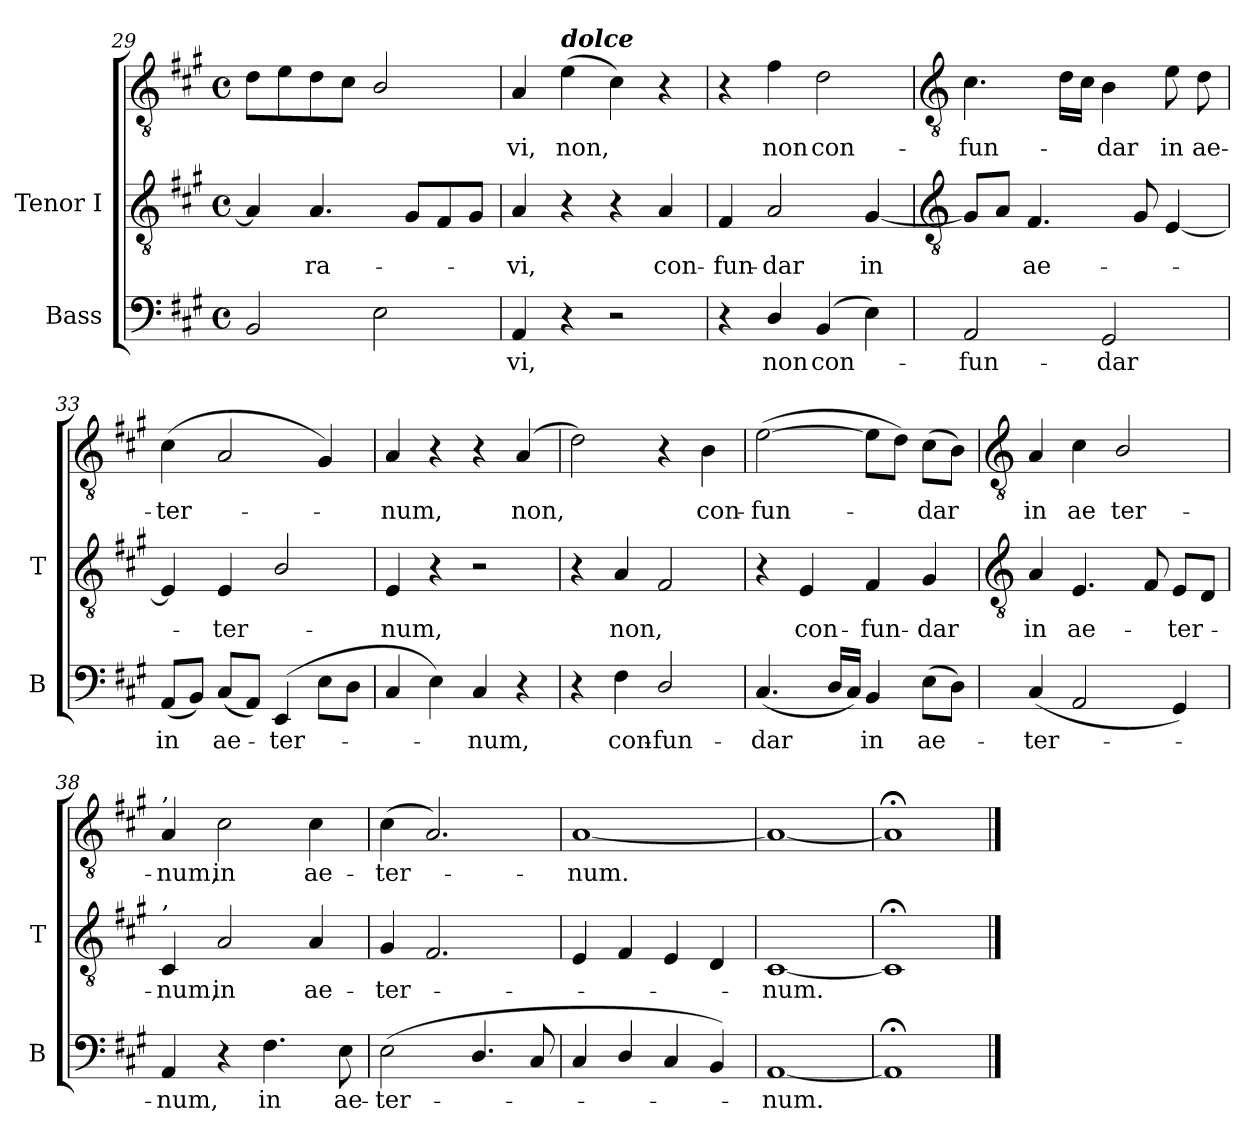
**kern	**text	**kern	**text	**kern	**text
*part2	*part2	*part1	*part1	*part1	*part1
*staff3	*staff3	*staff2	*staff2	*staff1	*staff1
*I"Bass	*	*I"Tenor I	*	*	*
*I'B	*	*I'T	*	*	*
*clefF4	*	*clefGv2	*	*clefGv2	*
*k[f#c#g#]	*	*k[f#c#g#]	*	*k[f#c#g#]	*
*A:	*	*A:	*	*A:	*
*M4/4	*	*M4/4	*	*M4/4	*
*met(c)	*	*met(c)	*	*met(c)	*
=29	=29	=29	=29	=29	=29
2BB	.	4A]	.	8dL	.
.	.	.	.	8e	.
!	!	!	!LO:LY:b	!	!
.	.	4.A	ra-	8d	.
.	.	.	.	8c#J	.
2E	.	.	.	2B/	.
.	.	8G#L	.	.	.
.	.	8F#	.	.	.
.	.	8G#J	.	.	.
=30	=30	=30	=30	=30	=30
!	!LO:LY:b	!	!LO:LY:b	!	!LO:LY:b
4AA	vi,	4A	vi,	4A	vi,
!	!	!	!	!LO:TX:a:Bi:t=dolce	!
!	!	!	!	!	!LO:LY:b
4r	.	4r	.	(>4e	non,
2r	.	4r	.	4c#)	.
!	!	!	!LO:LY:b	!	!
.	.	4A	con-	4r	.
=31	=31	=31	=31	=31	=31
!	!	!	!LO:LY:b	!	!
4r	.	4F#	-fun-	4r	.
!	!LO:LY:b	!	!LO:LY:b	!	!LO:LY:b
4D/	non	2A	-dar	4f#	-non
!	!LO:LY:b	!	!	!	!LO:LY:b
(<4BB	con-	.	.	2d	con-
!	!	!	!LO:LY:b	!	!
4E)	.	(>[4G#	in	.	.
!!LO:LB:g=z
=32	=32	=32	=32	=32	=32
*	*	*clefGv2	*	*clefGv2	*
!	!LO:LY:b	!	!	!	!LO:LY:b
2AA	fun-	8G#L]	.	4.c#	fun-
.	.	8AJ	.	.	.
!	!	!	!LO:LY:b	!	!
.	.	4.F#	-ae-	.	.
.	.	.	.	16dLL	.
.	.	.	.	16c#JJ)	.
!	!LO:LY:b	!	!	!	!LO:LY:b
2GG#	-dar	.	.	4B	dar
.	.	8G#	.	.	.
!	!	!	!	!	!LO:LY:b
.	.	[4E	.	8e	in
!	!	!	!	!	!LO:LY:b
.	.	.	.	8d	ae-
=33	=33	=33	=33	=33	=33
!	!LO:LY:b	!	!	!	!LO:LY:b
(<8AAL	in	4E]	.	(<4c#	ter-
8BBJ)	.	.	.	.	.
!	!LO:LY:b	!	!LO:LY:b	!	!
(<8C#L	ae-	4E	ter-	2A	.
8AAJ)	.	.	.	.	.
!	!LO:LY:b	!	!	!	!
(<4EE	ter-	2B/	.	.	.
8EL	.	.	.	4G#)	.
8DJ	.	.	.	.	.
=34	=34	=34	=34	=34	=34
!	!	!	!LO:LY:b	!	!LO:LY:b
4C#	.	4E	num,	4A	num,
4E)	.	4r	.	4r	.
!	!LO:LY:b	!	!	!	!
4C#	num,	2r	.	4r	.
!	!	!	!	!	!LO:LY:b
4r	.	.	.	(<4A	non,
=35	=35	=35	=35	=35	=35
4r	.	4r	.	2d)	.
!	!LO:LY:b	!	!LO:LY:b	!	!
4F#	con-	4A	-non,	.	.
!	!LO:LY:b	!	!	!	!
2D/	-fun-	2F#	.	4r	.
!	!	!	!	!	!LO:LY:b
.	.	.	.	4B	con-
=36	=36	=36	=36	=36	=36
!	!LO:LY:b	!	!	!	!LO:LY:b
(<4.C#	-dar	4r	.	(>[2e	fun-
!	!	!	!LO:LY:b	!	!
.	.	4E	con-	.	.
16DLL	.	.	.	.	.
16C#JJ)	.	.	.	.	.
!	!LO:LY:b	!	!LO:LY:b	!	!
4BB	in	4F#	-fun-	8eL]	.
.	.	.	.	8dJ)	.
!	!LO:LY:b	!	!LO:LY:b	!	!LO:LY:b
(>8EL	ae-	4G#	-dar	(>8c#L	dar
8DJ)	.	.	.	8BJ)	.
!!LO:LB:g=z
=37	=37	=37	=37	=37	=37
*	*	*clefGv2	*	*clefGv2	*
!	!LO:LY:b	!	!LO:LY:b	!	!LO:LY:b
(<4C#	ter-	4A	-in	4A	in
!	!	!	!LO:LY:b	!	!LO:LY:b
2AA	.	4.E	ae-	4c#	ae
!	!	!	!	!	!LO:LY:b
.	.	.	.	2B/	ter-
.	.	8F#	.	.	.
!	!	!	!LO:LY:b	!	!
4GG#)	.	8EL	ter-	.	.
.	.	8DJ	.	.	.
=38	=38	=38	=38	=38	=38
!	!	!	!	!LO:TX:a:t=,	!
!	!	!LO:TX:a:t=,	!	!	!
!	!LO:LY:b	!	!LO:LY:b	!	!LO:LY:b
4AA	num,	4C#	-num,	4A	num,
!	!	!	!LO:LY:b	!	!LO:LY:b
4r	.	2A	in	2c#	in
!	!LO:LY:b	!	!	!	!
4.F#	in	.	.	.	.
!	!	!	!LO:LY:b	!	!LO:LY:b
.	.	4A	ae-	4c#	ae-
!	!LO:LY:b	!	!	!	!
8E	ae-	.	.	.	.
=39	=39	=39	=39	=39	=39
!	!LO:LY:b	!	!LO:LY:b	!	!LO:LY:b
(<2E	-ter-	4G#	ter-	(<4c#	-ter-
.	.	2.F#	.	2.A)	.
4.D/	.	.	.	.	.
8C#	.	.	.	.	.
=40	=40	=40	=40	=40	=40
!	!	!	!	!	!LO:LY:b
4C#	.	4E	.	[1A	num.
4D/	.	4F#	.	.	.
4C#	.	4E	.	.	.
4BB)	.	4D	.	.	.
=41	=41	=41	=41	=41	=41
!	!LO:LY:b	!	!LO:LY:b	!	!
[1AA	num.	[1C#	num.	1A_	.
=42	=42	=42	=42	=42	=42
1AA;<]	.	1C#;<]	.	1A;<]	.
==	==	==	==	==	==
*-	*-	*-	*-	*-	*-
